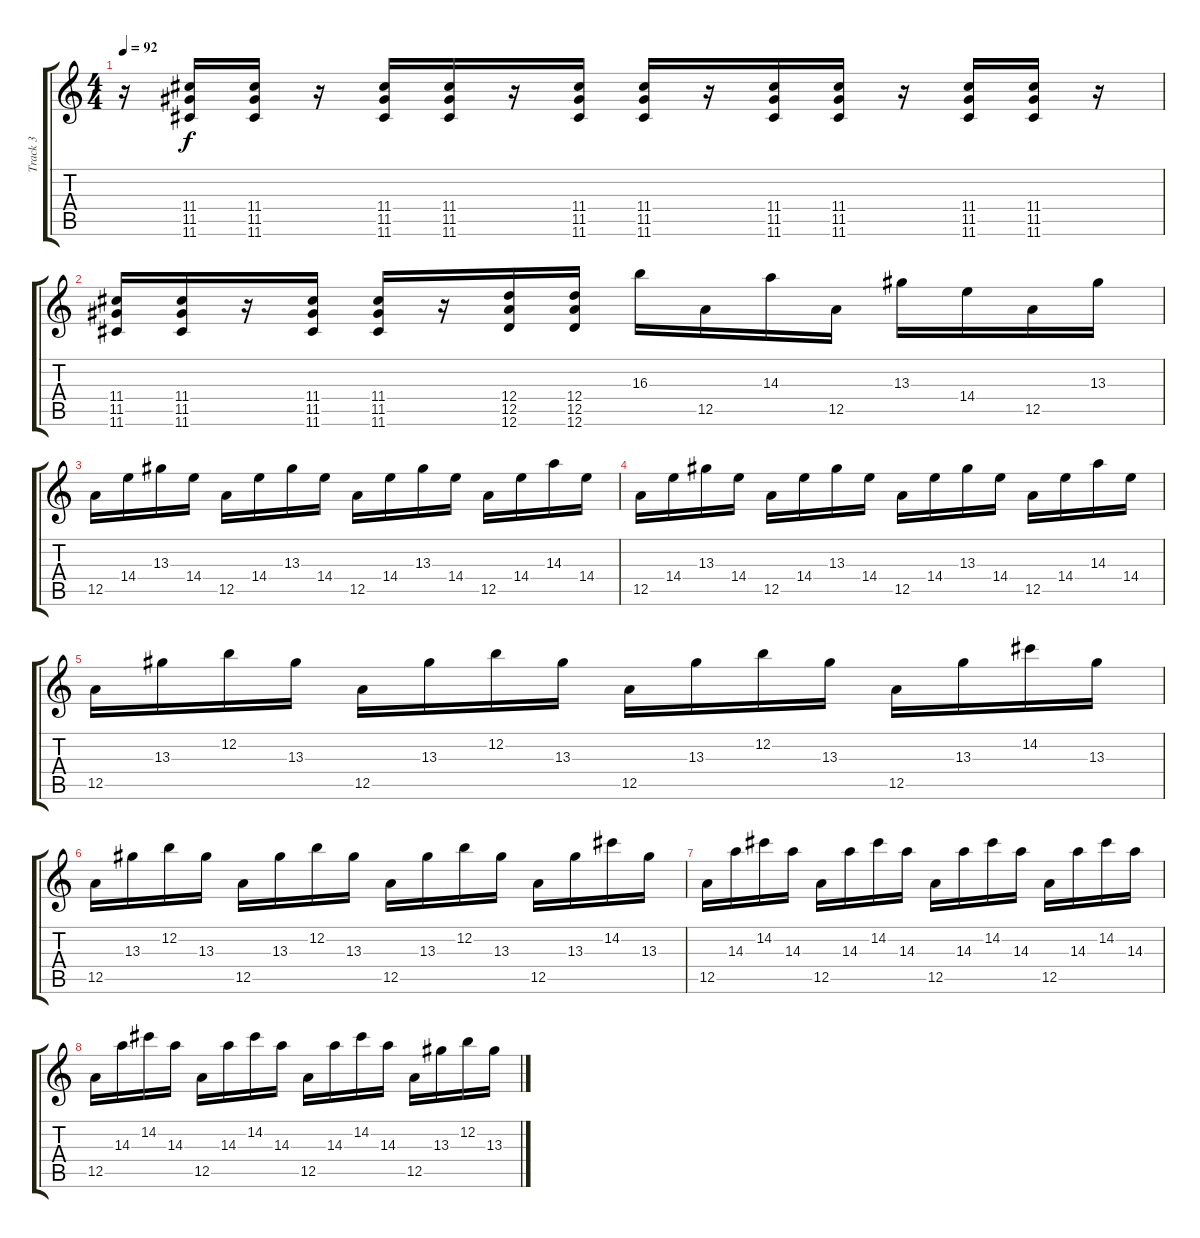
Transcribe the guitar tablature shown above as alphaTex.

\track ("Track 3" "Track 3") {instrument distortionguitar}
\staff {score tabs}
\tuning (E4 B3 G3 D3 A2 D2) {hide}
\ts (4 4)
\tempo 92
\clef g2
\ks c
r.16{dy f} (11.4 11.5 11.6).16 (11.4 11.5 11.6).16 r.16 (11.4 11.5 11.6).16 (11.4 11.5 11.6).16 r.16 (11.4 11.5 11.6).16 (11.4 11.5 11.6).16 r.16 (11.4 11.5 11.6).16 (11.4 11.5 11.6).16 r.16 (11.4 11.5 11.6).16 (11.4 11.5 11.6).16 r.16 |
(11.4 11.5 11.6).16 (11.4 11.5 11.6).16 r.16 (11.4 11.5 11.6).16 (11.4 11.5 11.6).16 r.16 (12.4 12.5 12.6).16 (12.4 12.5 12.6).16 16.3.16 12.5.16 14.3.16 12.5.16 13.3.16 14.4.16 12.5.16 13.3.16 |
12.5.16 14.4.16 13.3.16 14.4.16 12.5.16 14.4.16 13.3.16 14.4.16 12.5.16 14.4.16 13.3.16 14.4.16 12.5.16 14.4.16 14.3.16 14.4.16 |
12.5.16 14.4.16 13.3.16 14.4.16 12.5.16 14.4.16 13.3.16 14.4.16 12.5.16 14.4.16 13.3.16 14.4.16 12.5.16 14.4.16 14.3.16 14.4.16 |
12.5.16 13.3.16 12.2.16 13.3.16 12.5.16 13.3.16 12.2.16 13.3.16 12.5.16 13.3.16 12.2.16 13.3.16 12.5.16 13.3.16 14.2.16 13.3.16 |
12.5.16 13.3.16 12.2.16 13.3.16 12.5.16 13.3.16 12.2.16 13.3.16 12.5.16 13.3.16 12.2.16 13.3.16 12.5.16 13.3.16 14.2.16 13.3.16 |
12.5.16 14.3.16 14.2.16 14.3.16 12.5.16 14.3.16 14.2.16 14.3.16 12.5.16 14.3.16 14.2.16 14.3.16 12.5.16 14.3.16 14.2.16 14.3.16 |
12.5.16 14.3.16 14.2.16 14.3.16 12.5.16 14.3.16 14.2.16 14.3.16 12.5.16 14.3.16 14.2.16 14.3.16 12.5.16 13.3.16 12.2.16 13.3.16
